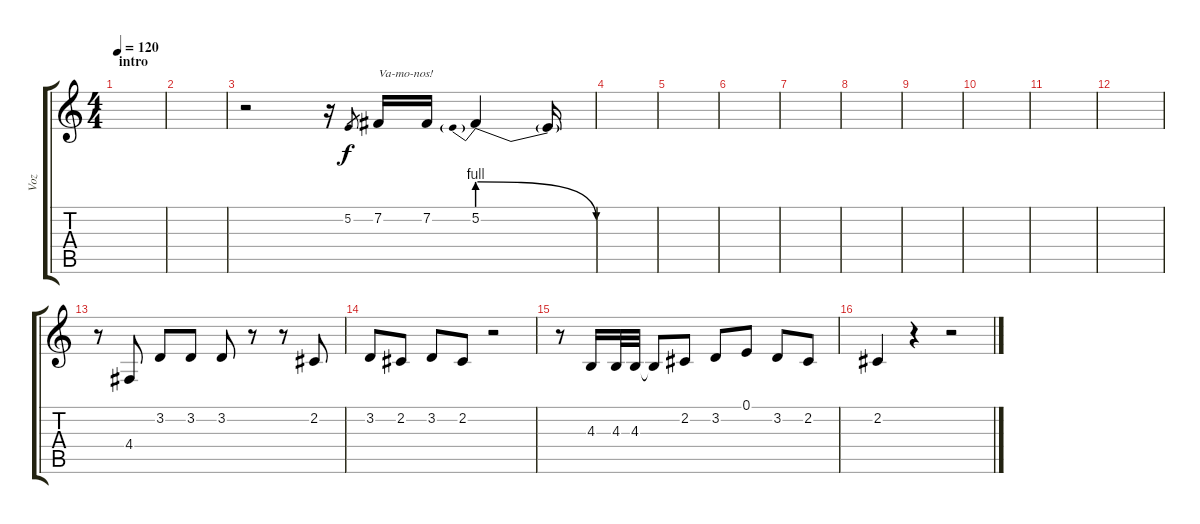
\track ("Voz" "Voz") {instrument harmonica}
\staff {score tabs}
\tuning (E4 B3 G3 D3 A2 E2) {hide}
\ts (4 4)
\section ("" "intro")
\tempo 120
\clef g2
\ks c
|
|
r.2 r.16 5.2.8{gr} 7.2.16{txt "Va-mo-nos!"} 7.2.16 5.2{be (prebendrelease 0 4 60 0)}.4 5.2{t}.16 |
|
|
|
|
|
|
|
|
|
r.8 4.4.8 3.2.8 3.2.8 3.2.8 r.8 r.8 2.2.8 |
3.2.8 2.2.8 3.2.8 2.2.8 r.2 |
r.8 4.3.16 4.3.32 4.3.32 4.3{t}.8 2.2.8 3.2.8 0.1.8 3.2.8 2.2.8 |
2.2.4 r.4 r.2
